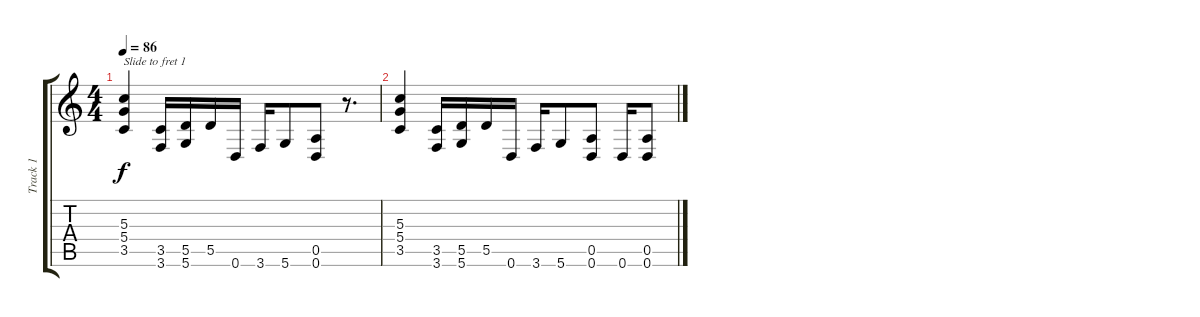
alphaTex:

\track ("Track 1" "Track 1") {instrument distortionguitar}
\staff {score tabs}
\tuning (E4 B3 G3 D3 A2 D2) {hide}
\ts (4 4)
\tempo 86
\clef g2
\ks c
(5.3 5.4 3.5).4{txt "Slide to fret 1" dy f} (3.5 3.6).16 (5.5 5.6).16 5.5.16 0.6.16 3.6.16 5.6.8 (0.5 0.6).8 r.8{d} |
(5.3 5.4 3.5).4 (3.5 3.6).16 (5.5 5.6).16 5.5.16 0.6.16 3.6.16 5.6.8 (0.5 0.6).8 0.6.16 (0.5 0.6).8
